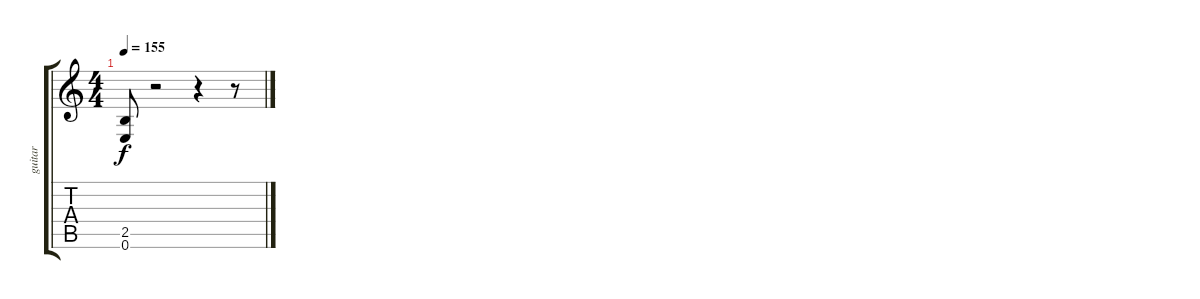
\track ("guitar" "guitar") {instrument distortionguitar}
\staff {score tabs}
\tuning (E4 B3 G3 D3 A2 E2) {hide}
\ts (4 4)
\tempo 155
\clef g2
\ks c
(2.5 0.6).8{dy f} r.2 r.4 r.8
